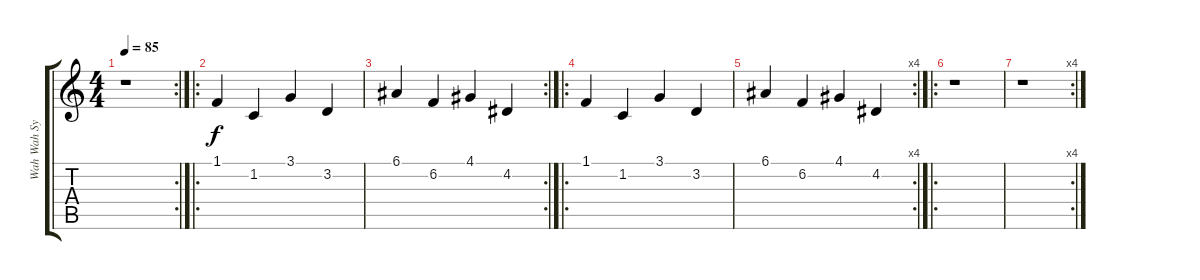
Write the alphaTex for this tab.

\track ("Wah Wah Synth" "Wah Wah Sy") {instrument englishhorn}
\staff {score tabs}
\tuning (E4 B3 G3 D3 A2 E2) {hide}
\rc 2
\ts (4 4)
\tempo 85
\clef g2
\ks c
r.1{dy f} |
\ro
1.1.4 1.2.4 3.1.4 3.2.4 |
\rc 2
6.1.4 6.2.4 4.1.4 4.2.4 |
\ro
1.1.4 1.2.4 3.1.4 3.2.4 |
\rc 4
6.1.4 6.2.4 4.1.4 4.2.4 |
\ro
r.1 |
\rc 4
r.1
